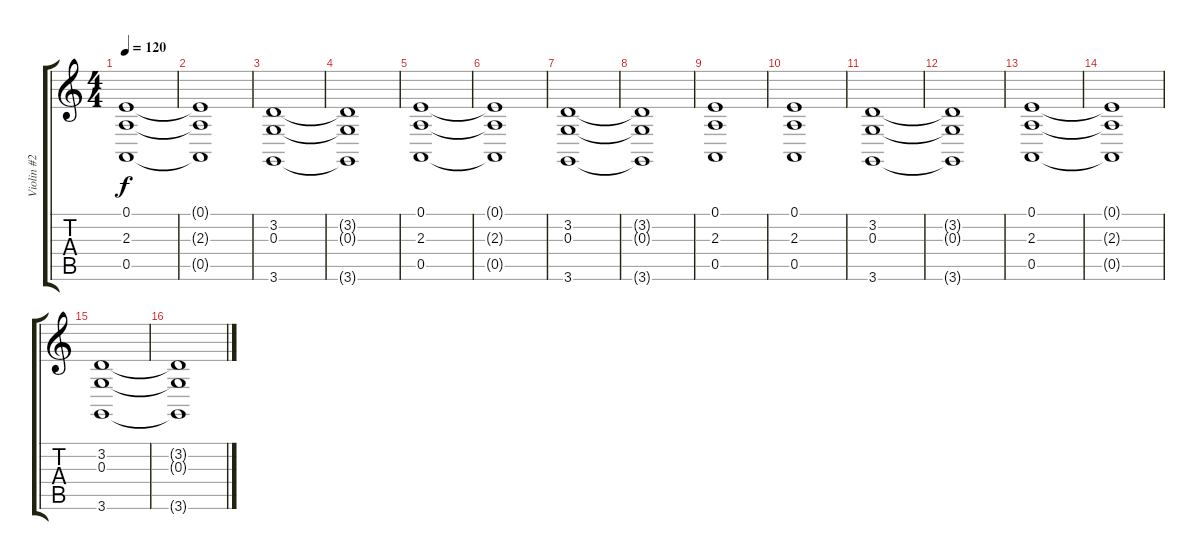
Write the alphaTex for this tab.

\track ("Violin #2" "Violin #2") {instrument violin}
\staff {score tabs}
\tuning (E4 B3 G3 D3 A2 E2) {hide}
\ts (4 4)
\tempo 120
\clef g2
\ks c
(0.1 2.3 0.5).1{dy f} |
(0.1{t} 2.3{t} 0.5{t}).1 |
(3.2 0.3 3.6).1 |
(3.2{t} 0.3{t} 3.6{t}).1 |
(0.1 2.3 0.5).1 |
(0.1{t} 2.3{t} 0.5{t}).1 |
(3.2 0.3 3.6).1 |
(3.2{t} 0.3{t} 3.6{t}).1 |
(0.1 2.3 0.5).1 |
(0.1 2.3 0.5).1 |
(3.2 0.3 3.6).1 |
(3.2{t} 0.3{t} 3.6{t}).1 |
(0.1 2.3 0.5).1 |
(0.1{t} 2.3{t} 0.5{t}).1 |
(3.2 0.3 3.6).1 |
(3.2{t} 0.3{t} 3.6{t}).1
